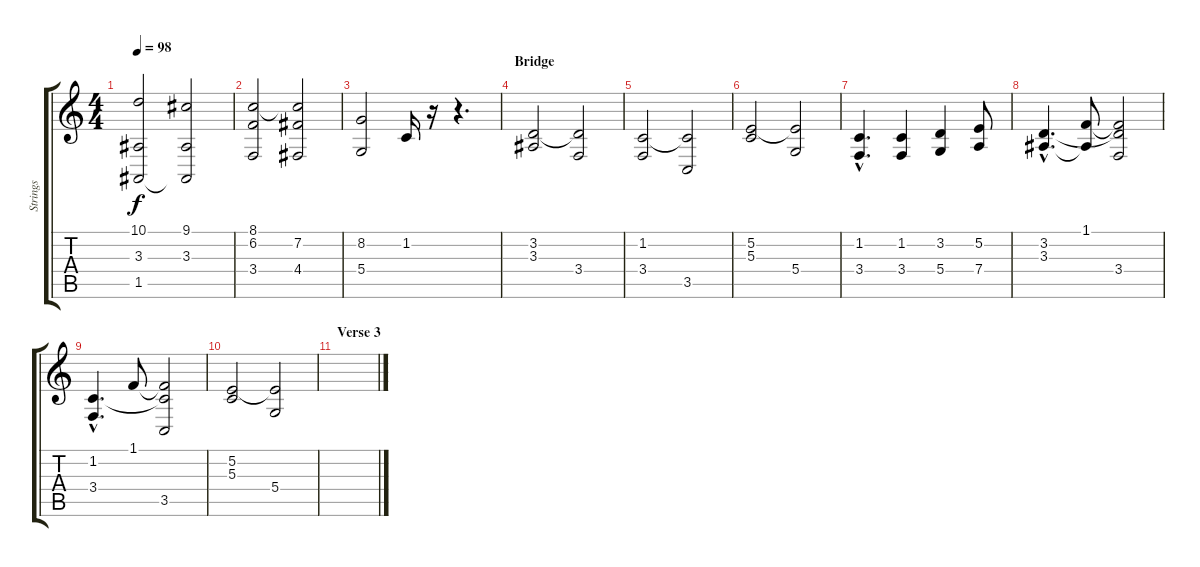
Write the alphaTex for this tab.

\track ("Strings" "Strings") {instrument stringensemble1}
\staff {score tabs}
\tuning (E4 B3 G3 D3 A2 E2) {hide}
\ts (4 4)
\tempo 98
\clef g2
\ks c
(10.1 3.3 1.5).2{dy f} (9.1 3.3 1.5{t}).2 |
(8.1 6.2 3.4).2 (8.1{t} 7.2 4.4).2 |
(8.2 5.4).2 1.2.16 r.16 r.4{d} |
\section ("" "Bridge")
(3.2 3.3).2 (3.2{t} 3.4).2 |
(1.2 3.4).2 (1.2{t} 3.5).2 |
(5.2 5.3).2 (5.2{t} 5.4).2 |
(1.2{hac} 3.4{hac}).4{d} (1.2 3.4).4 (3.2 5.4).4 (5.2 7.4).8 |
(3.2{hac} 3.3{hac}).4{d} (1.1 3.3{t}).8 (1.1{t} 3.2{t} 3.4).2 |
(1.2{hac} 3.4{hac}).4{d} 1.1.8 (1.1{t} 1.2{t} 3.5).2 |
(5.2 5.3).2 (5.2{t} 5.4).2 |
\section ("" "Verse 3")
